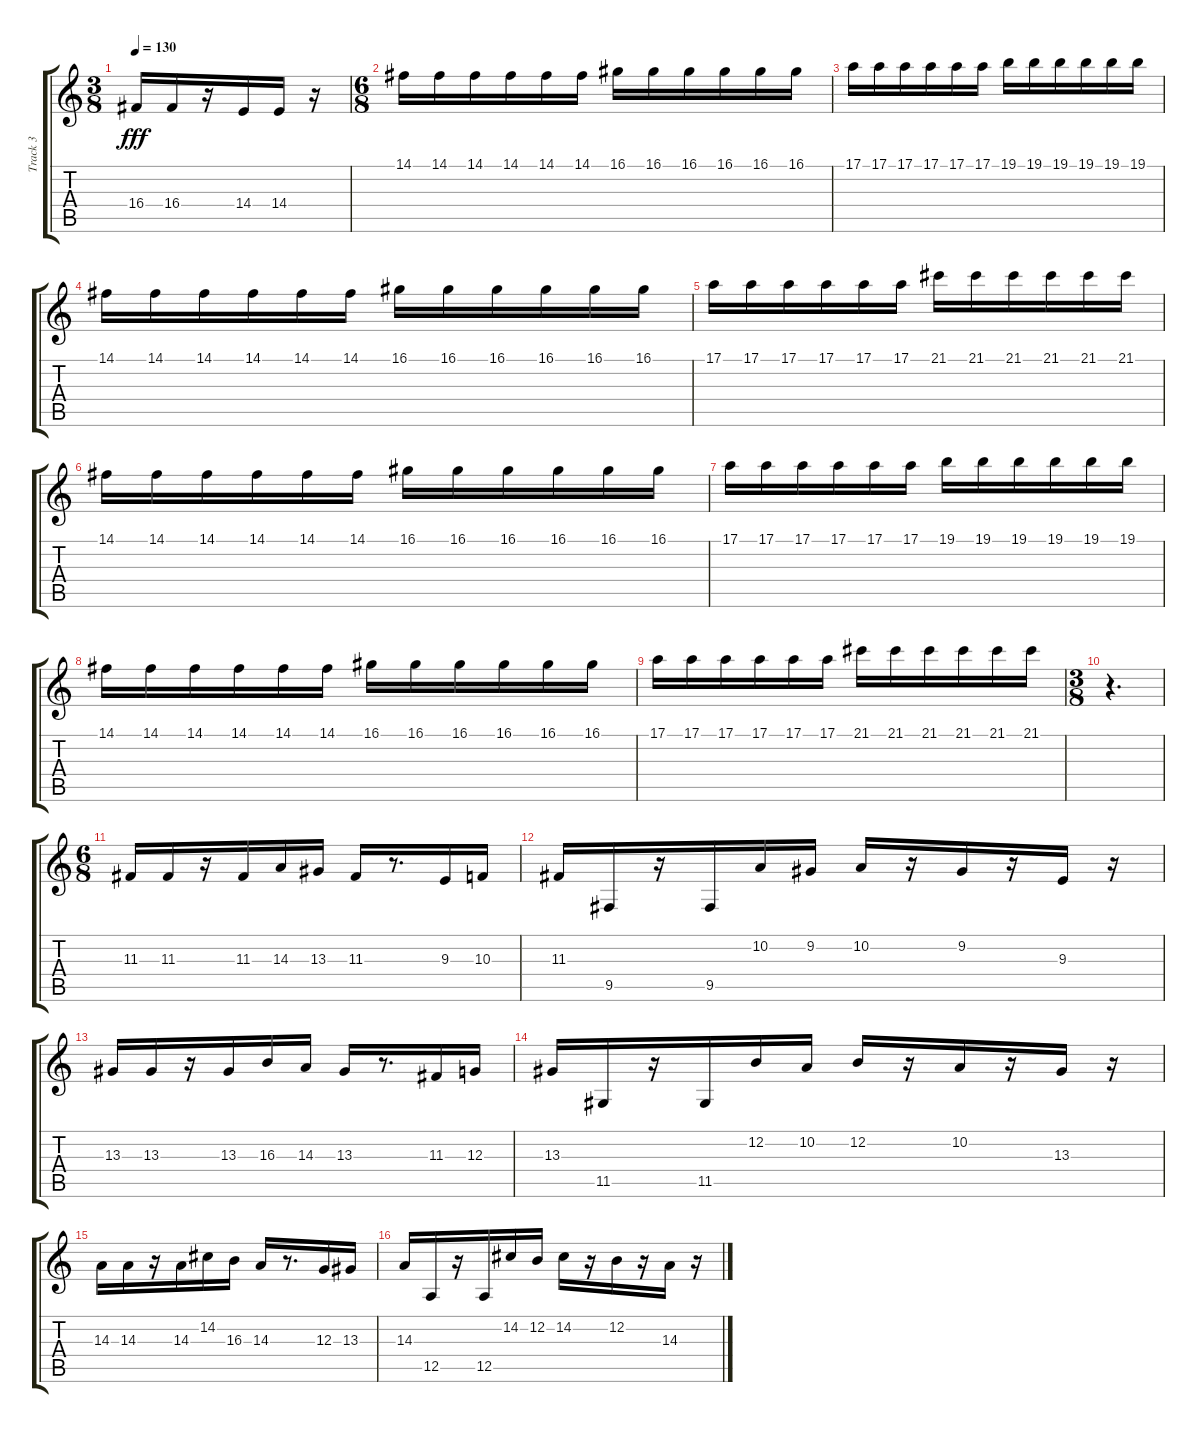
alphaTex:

\track ("Track 3" "Track 3") {instrument stringensemble1}
\staff {score tabs}
\tuning (E4 B3 G3 D3 A2 E2) {hide}
\ts (3 8)
\tempo 130
\clef g2
\ks c
16.4.16{dy fff} 16.4.16 r.16 14.4.16 14.4.16 r.16 |
\ts (6 8)
14.1.16 14.1.16 14.1.16 14.1.16 14.1.16 14.1.16 16.1.16 16.1.16 16.1.16 16.1.16 16.1.16 16.1.16 |
17.1.16 17.1.16 17.1.16 17.1.16 17.1.16 17.1.16 19.1.16 19.1.16 19.1.16 19.1.16 19.1.16 19.1.16 |
14.1.16 14.1.16 14.1.16 14.1.16 14.1.16 14.1.16 16.1.16 16.1.16 16.1.16 16.1.16 16.1.16 16.1.16 |
17.1.16 17.1.16 17.1.16 17.1.16 17.1.16 17.1.16 21.1.16 21.1.16 21.1.16 21.1.16 21.1.16 21.1.16 |
14.1.16 14.1.16 14.1.16 14.1.16 14.1.16 14.1.16 16.1.16 16.1.16 16.1.16 16.1.16 16.1.16 16.1.16 |
17.1.16 17.1.16 17.1.16 17.1.16 17.1.16 17.1.16 19.1.16 19.1.16 19.1.16 19.1.16 19.1.16 19.1.16 |
14.1.16 14.1.16 14.1.16 14.1.16 14.1.16 14.1.16 16.1.16 16.1.16 16.1.16 16.1.16 16.1.16 16.1.16 |
17.1.16 17.1.16 17.1.16 17.1.16 17.1.16 17.1.16 21.1.16 21.1.16 21.1.16 21.1.16 21.1.16 21.1.16 |
\ts (3 8)
r.4{d} |
\ts (6 8)
11.3.16 11.3.16 r.16 11.3.16 14.3.16 13.3.16 11.3.16 r.8{d} 9.3.16 10.3.16 |
11.3.16 9.5.16 r.16 9.5.16 10.2.16 9.2.16 10.2.16 r.16 9.2.16 r.16 9.3.16 r.16 |
13.3.16 13.3.16 r.16 13.3.16 16.3.16 14.3.16 13.3.16 r.8{d} 11.3.16 12.3.16 |
13.3.16 11.5.16 r.16 11.5.16 12.2.16 10.2.16 12.2.16 r.16 10.2.16 r.16 13.3.16 r.16 |
14.3.16 14.3.16 r.16 14.3.16 14.2.16 16.3.16 14.3.16 r.8{d} 12.3.16 13.3.16 |
14.3.16 12.5.16 r.16 12.5.16 14.2.16 12.2.16 14.2.16 r.16 12.2.16 r.16 14.3.16 r.16
